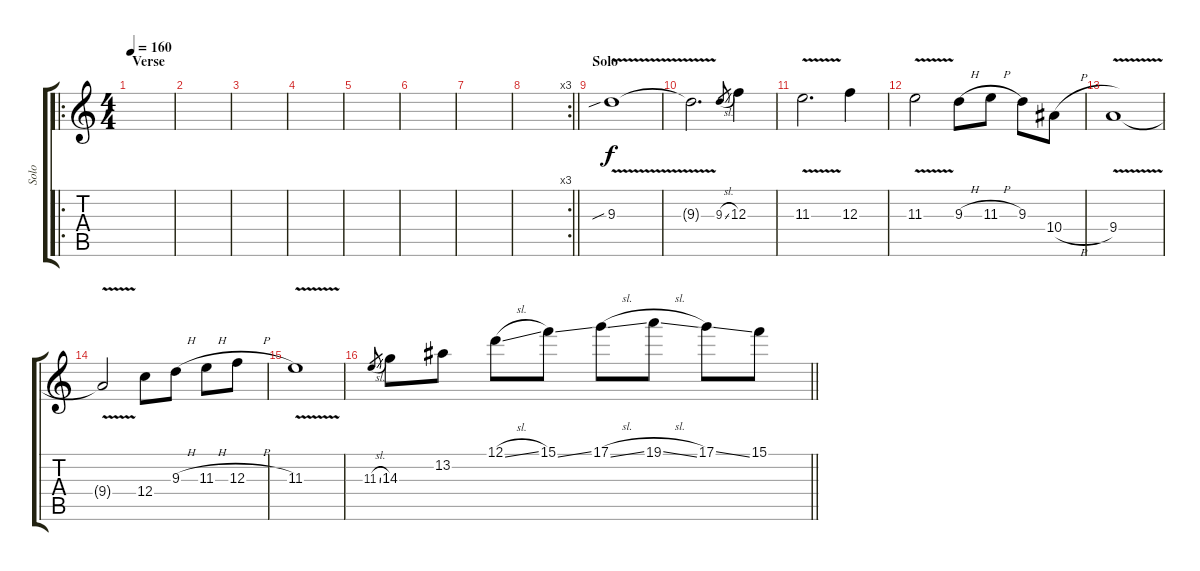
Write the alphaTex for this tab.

\track ("Solo" "Solo") {instrument distortionguitar}
\staff {score tabs}
\tuning (D4 A3 F3 C3 G2 D2) {hide}
\ro
\ts (4 4)
\section ("" "Verse")
\tempo 160
\clef g2
\ks c
|
|
|
|
|
|
|
\rc 3
\barLineRight lightlight
|
\section ("" "Solo")
9.3{v sib}.1 |
9.3{t}.2{d} 9.3{sl}.8{gr} 12.3.4 |
11.3{v}.2{d} 12.3.4 |
11.3{v}.2 9.3{h}.8 11.3{h}.8 9.3.8 10.4{h}.8 |
9.4{v}.1 |
9.4{t}.2 12.4.8 9.3{h}.8 11.3{h}.8 12.3{h}.8 |
11.3{v}.1 |
\barLineRight lightlight
11.3{sl}.8{gr} 14.3.8 13.2.8 12.1{sl}.8 15.1{ss}.8 17.1{sl}.8 19.1{sl}.8 17.1{ss}.8 15.1{sl}.8
